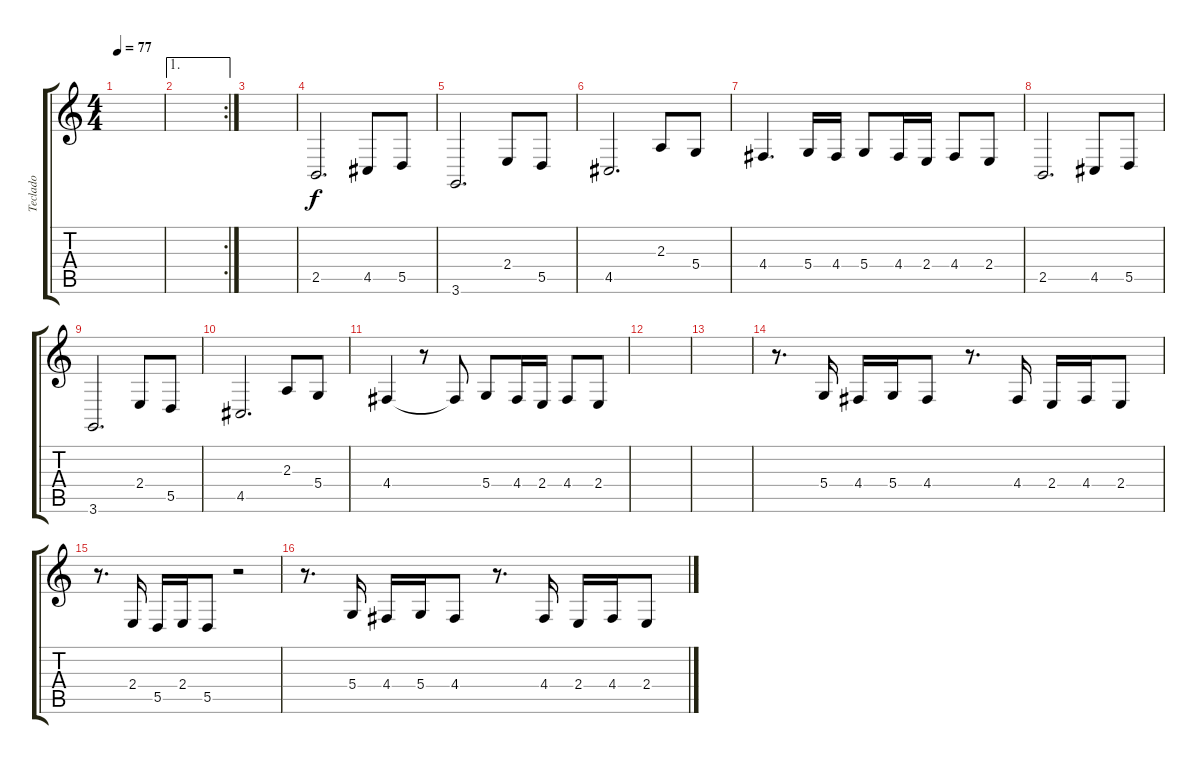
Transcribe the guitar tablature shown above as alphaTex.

\track ("Teclado" "Teclado") {instrument stringensemble1}
\staff {score tabs}
\tuning (E4 B3 G3 D3 A2 E2) {hide}
\ts (4 4)
\tempo 77
\clef g2
\ks c
|
\ae 1
\rc 2
|
|
2.5.2{d volume 15 instrument tremolostrings} 4.5.8 5.5.8 |
3.6.2{d} 2.4.8 5.5.8 |
4.5.2{d} 2.3.8 5.4.8 |
4.4.4{d} 5.4.16 4.4.16 5.4.8 4.4.16 2.4.16 4.4.8 2.4.8 |
2.5.2{d} 4.5.8 5.5.8 |
3.6.2{d} 2.4.8 5.5.8 |
4.5.2{d} 2.3.8 5.4.8 |
4.4.4 r.8 4.4{t}.8 5.4.8 4.4.16 2.4.16 4.4.8 2.4.8 |
|
|
r.8{d volume 12} 5.4.16 4.4.16 5.4.16 4.4.8 r.8{d} 4.4.16 2.4.16 4.4.16 2.4.8 |
r.8{d} 2.4.16 5.5.16 2.4.16 5.5.8 r.2 |
r.8{d volume 12} 5.4.16 4.4.16 5.4.16 4.4.8 r.8{d} 4.4.16 2.4.16 4.4.16 2.4.8
